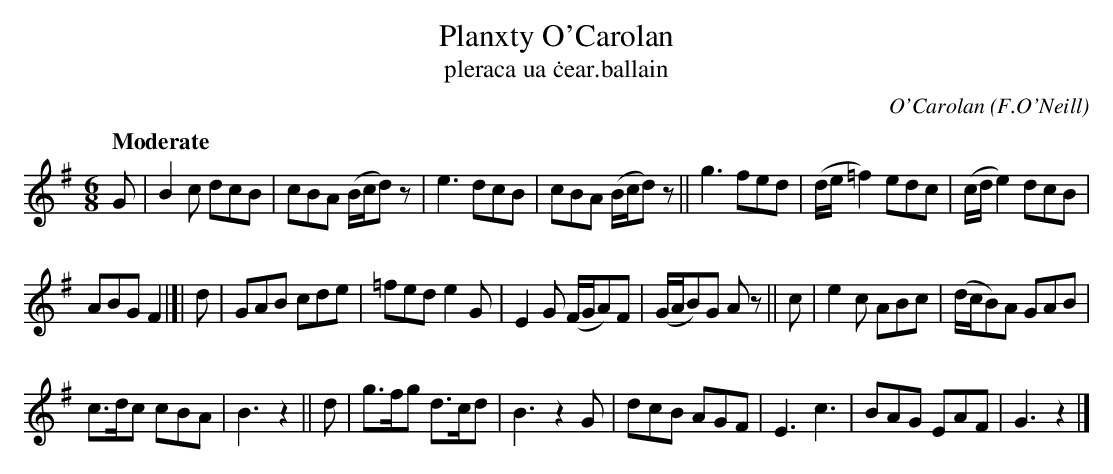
X:1
T: Planxty O'Carolan
T: pleraca ua \.cear\.ballain
C: O'Carolan
O: F.O'Neill
Q: "Moderate"
M: 6/8
L: 1/8
K: G
G |\
B2c dcB | cBA (B/c/d)z | e3 dcB | cBA (B/c/d)z || g3 fed | (d/e/=f2) edc | (c/d/e2) dcB |
ABG F2 |[| d | GAB cde | =fed e2G | E2G (F/G/A)F | (G/A/B)G Az || c | e2c ABc | (d/c/B)A GAB |
c>dc cBA | B3 z2 || d | g>fg d>cd | B3 z2G | dcB AGF | E3 c3 | BAG EAF | G3 z2 |]
